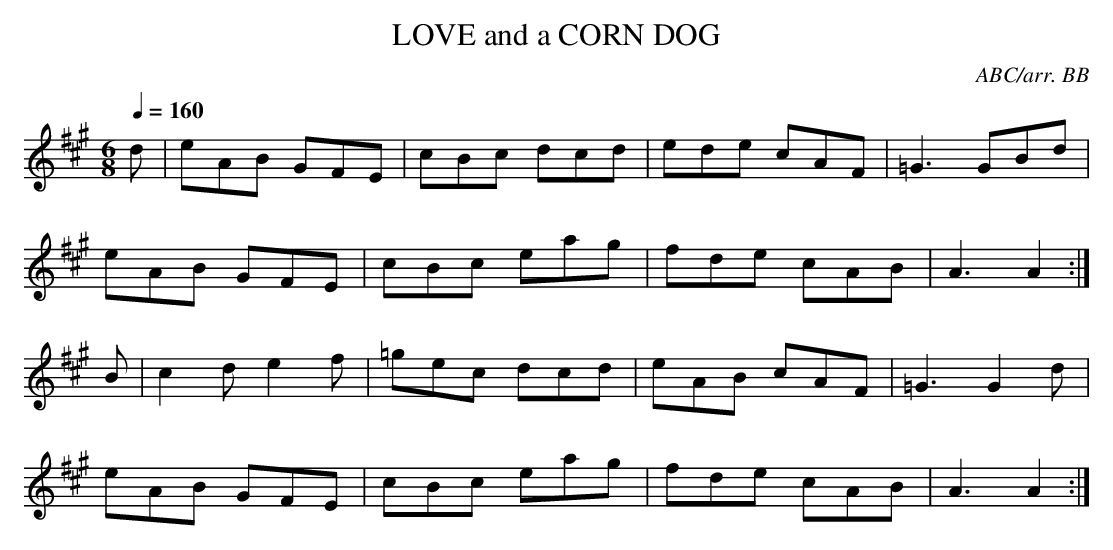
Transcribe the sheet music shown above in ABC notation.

X:1
T:LOVE and a CORN DOG
C:ABC/arr. BB
Q:1/4=160
M:6/8
L:1/8
K:A
d|eAB GFE|cBc dcd|ede cAF|=G3 GBd|
eAB GFE|cBc eag|fde cAB|A3 A2 :|
B|c2d e2f|=gec dcd|eAB cAF|=G3 G2d|
eAB GFE|cBc eag|fde cAB|A3 A2 :|
